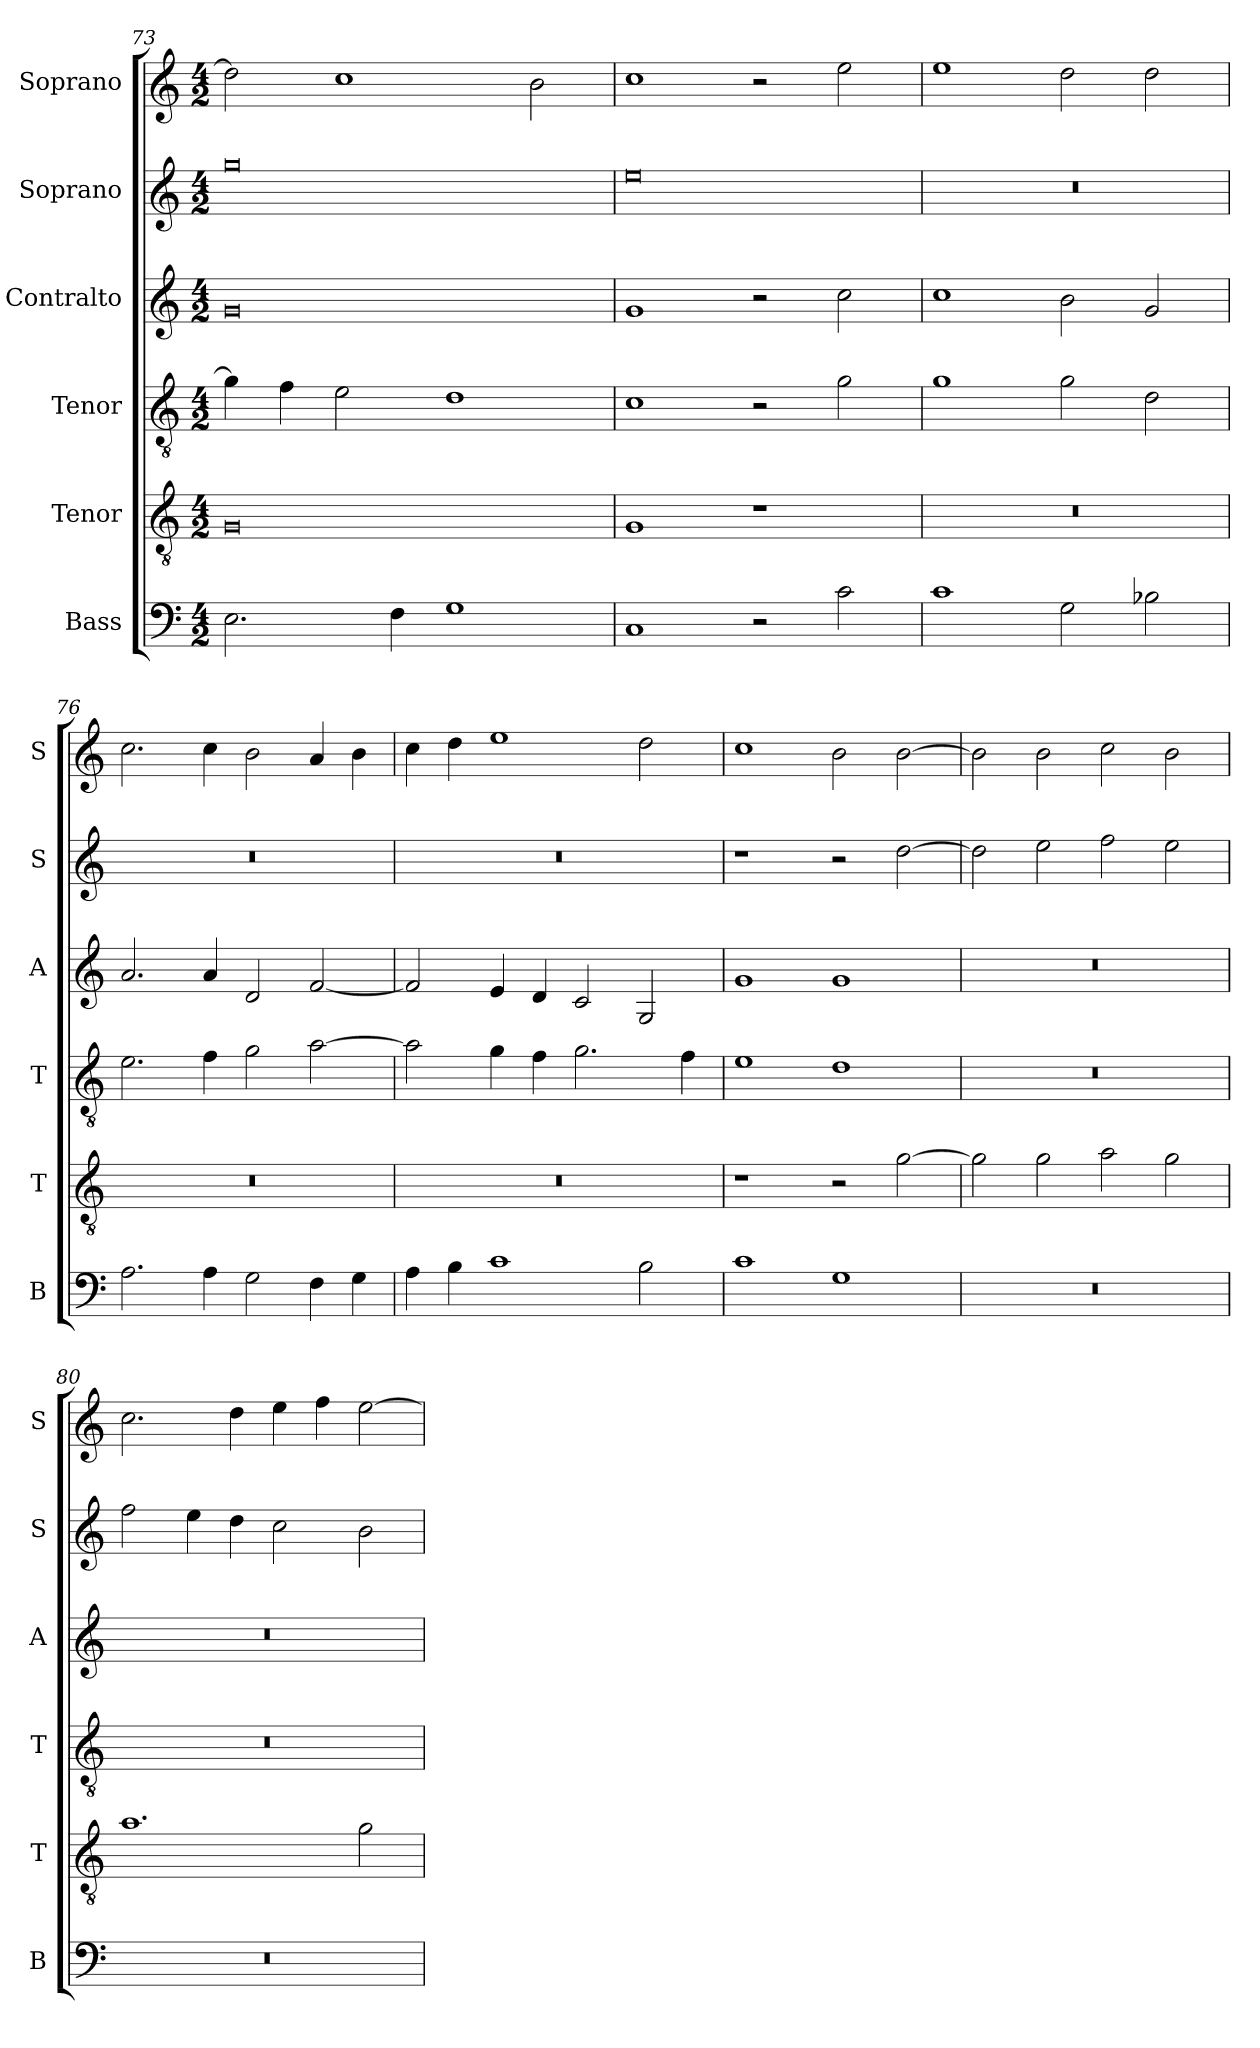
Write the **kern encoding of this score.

**kern	**kern	**kern	**kern	**kern	**kern
*part6	*part5	*part4	*part3	*part2	*part1
*staff6	*staff5	*staff4	*staff3	*staff2	*staff1
*I"Bass	*I"Tenor	*I"Tenor	*I"Contralto	*I"Soprano	*I"Soprano
*I'B	*I'T	*I'T	*I'A	*I'S	*I'S
*clefF4	*clefGv2	*clefGv2	*clefG2	*clefG2	*clefG2
*k[]	*k[]	*k[]	*k[]	*k[]	*k[]
*G:mix	*G:mix	*G:mix	*G:mix	*G:mix	*G:mix
*M4/2	*M4/2	*M4/2	*M4/2	*M4/2	*M4/2
=73	=73	=73	=73	=73	=73
2.E	0G	4g]	0g	0gg	2dd]
.	.	4f	.	.	.
.	.	2e	.	.	1cc
4F	.	.	.	.	.
1G	.	1d	.	.	.
.	.	.	.	.	2b
=74	=74	=74	=74	=74	=74
1C	1G	1c	1g	0ee	1cc
2r	1r	2r	2r	.	2r
2c	.	2g	2cc	.	2ee
=75	=75	=75	=75	=75	=75
1c	0r	1g	1cc	0r	1ee
2G	.	2g	2b	.	2dd
2B-X	.	2d	2g	.	2dd
=76	=76	=76	=76	=76	=76
2.A	0r	2.e	2.a	0r	2.cc
4A	.	4f	4a	.	4cc
2G	.	2g	2d	.	2b
4F	.	[2a	[2f	.	4a
4G	.	.	.	.	4b
=77	=77	=77	=77	=77	=77
4A	0r	2a]	2f]	0r	4cc
4B	.	.	.	.	4dd
1c	.	4g	4e	.	1ee
.	.	4f	4d	.	.
.	.	2.g	2c	.	.
2B	.	.	2G	.	2dd
.	.	4f	.	.	.
=78	=78	=78	=78	=78	=78
1c	1r	1e	1g	1r	1cc
1G	2r	1d	1g	2r	2b
.	[2g	.	.	[2dd	[2b
=79	=79	=79	=79	=79	=79
0r	2g]	0r	0r	2dd]	2b]
.	2g	.	.	2ee	2b
.	2a	.	.	2ff	2cc
.	2g	.	.	2ee	2b
=80	=80	=80	=80	=80	=80
0r	1.a	0r	0r	2ff	2.cc
.	.	.	.	4ee	.
.	.	.	.	4dd	4dd
.	.	.	.	2cc	4ee
.	.	.	.	.	4ff
.	2g	.	.	2b	[2ee
=	=	=	=	=	=
*-	*-	*-	*-	*-	*-
